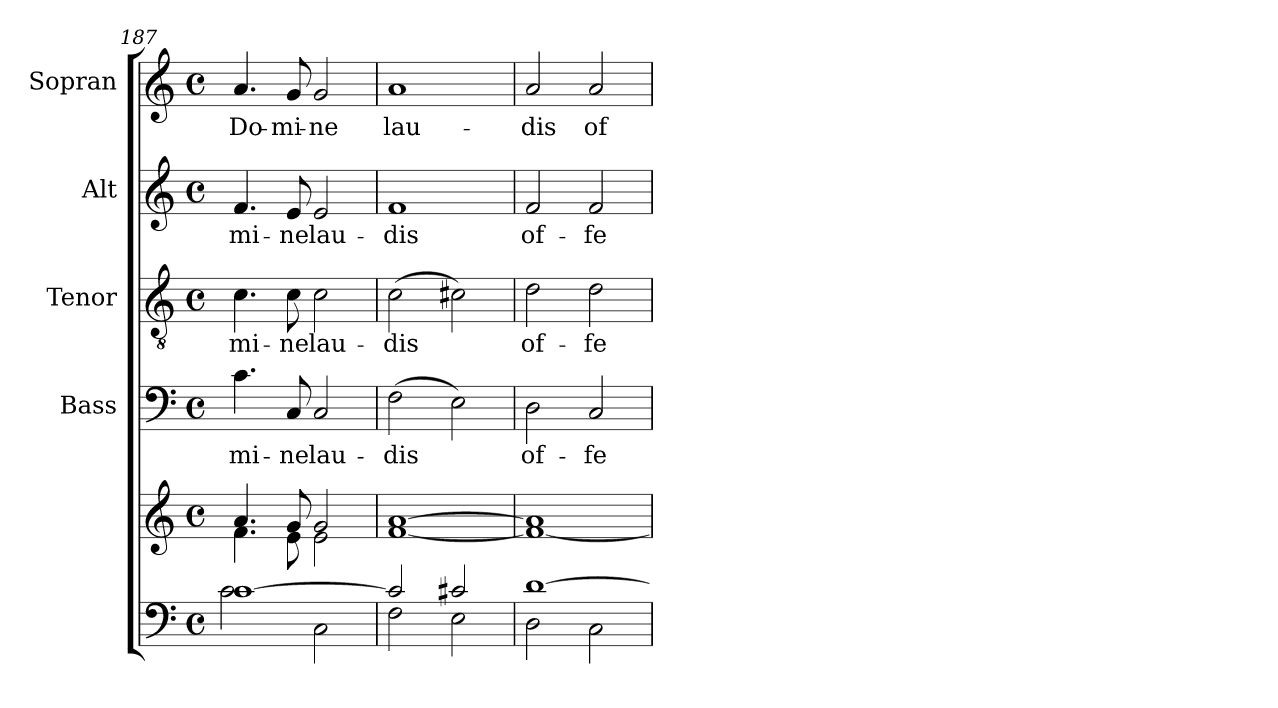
**kern	**kern	**kern	**text	**kern	**text	**kern	**text	**kern	**text
*part5	*part5	*part4	*part4	*part3	*part3	*part2	*part2	*part1	*part1
*staff6	*staff5	*staff4	*staff4	*staff3	*staff3	*staff2	*staff2	*staff1	*staff1
*	*	*I"Bass	*	*I"Tenor	*	*I"Alt	*	*I"Sopran	*
*	*	*I'B.	*	*I'T.	*	*I'A.	*	*I'S.	*
*clefF4	*clefG2	*clefF4	*	*clefGv2	*	*clefG2	*	*clefG2	*
*k[]	*k[]	*k[]	*	*k[]	*	*k[]	*	*k[]	*
*C:	*C:	*C:	*	*C:	*	*C:	*	*C:	*
*M4/4	*M4/4	*M4/4	*	*M4/4	*	*M4/4	*	*M4/4	*
*met(c)	*met(c)	*met(c)	*	*met(c)	*	*met(c)	*	*met(c)	*
=187	=187	=187	=187	=187	=187	=187	=187	=187	=187
*^	*^	*	*	*	*	*	*	*	*
!	!	!	!	!	!LO:LY:b	!	!LO:LY:b	!	!LO:LY:b	!	!LO:LY:b
[>1c	2c\	4.a/	4.f\	4.c\	-mi-	4.c\	-mi-	4.f/	-mi-	4.a/	Do-
!	!	!	!	!	!LO:LY:b	!	!LO:LY:b	!	!LO:LY:b	!	!LO:LY:b
.	.	8g/	8e\	8C/	-ne	8c\	-ne	8e/	-ne	8g/	-mi-
!	!	!	!	!	!LO:LY:b	!	!LO:LY:b	!	!LO:LY:b	!	!LO:LY:b
.	2C\	2g/	2e\	2C/	lau-	2c\	lau-	2e/	lau-	2g/	-ne
=188	=188	=188	=188	=188	=188	=188	=188	=188	=188	=188	=188
!	!	!	!	!	!LO:LY:b	!	!LO:LY:b	!	!LO:LY:b	!	!LO:LY:b
2c/]	2F\	[>1a	[<1f	(>2F\	-dis	(>2c\	-dis	1f	-dis	1a	lau-
2c#X/	2E\	.	.	2E\)	.	2c#X\)	.	.	.	.	.
=189	=189	=189	=189	=189	=189	=189	=189	=189	=189	=189	=189
!	!	!	!	!	!LO:LY:b	!	!LO:LY:b	!	!LO:LY:b	!	!LO:LY:b
[>1d	2D\	1a]	1f_	2D\	of-	2d\	of-	2f/	of-	2a/	-dis
!	!	!	!	!	!LO:LY:b	!	!LO:LY:b	!	!LO:LY:b	!	!LO:LY:b
.	2C\	.	.	2C/	-fe-	2d\	-fe-	2f/	-fe-	2a/	of-
*v	*v	*	*	*	*	*	*	*	*	*	*
*	*v	*v	*	*	*	*	*	*	*	*
=	=	=	=	=	=	=	=	=	=
*-	*-	*-	*-	*-	*-	*-	*-	*-	*-
